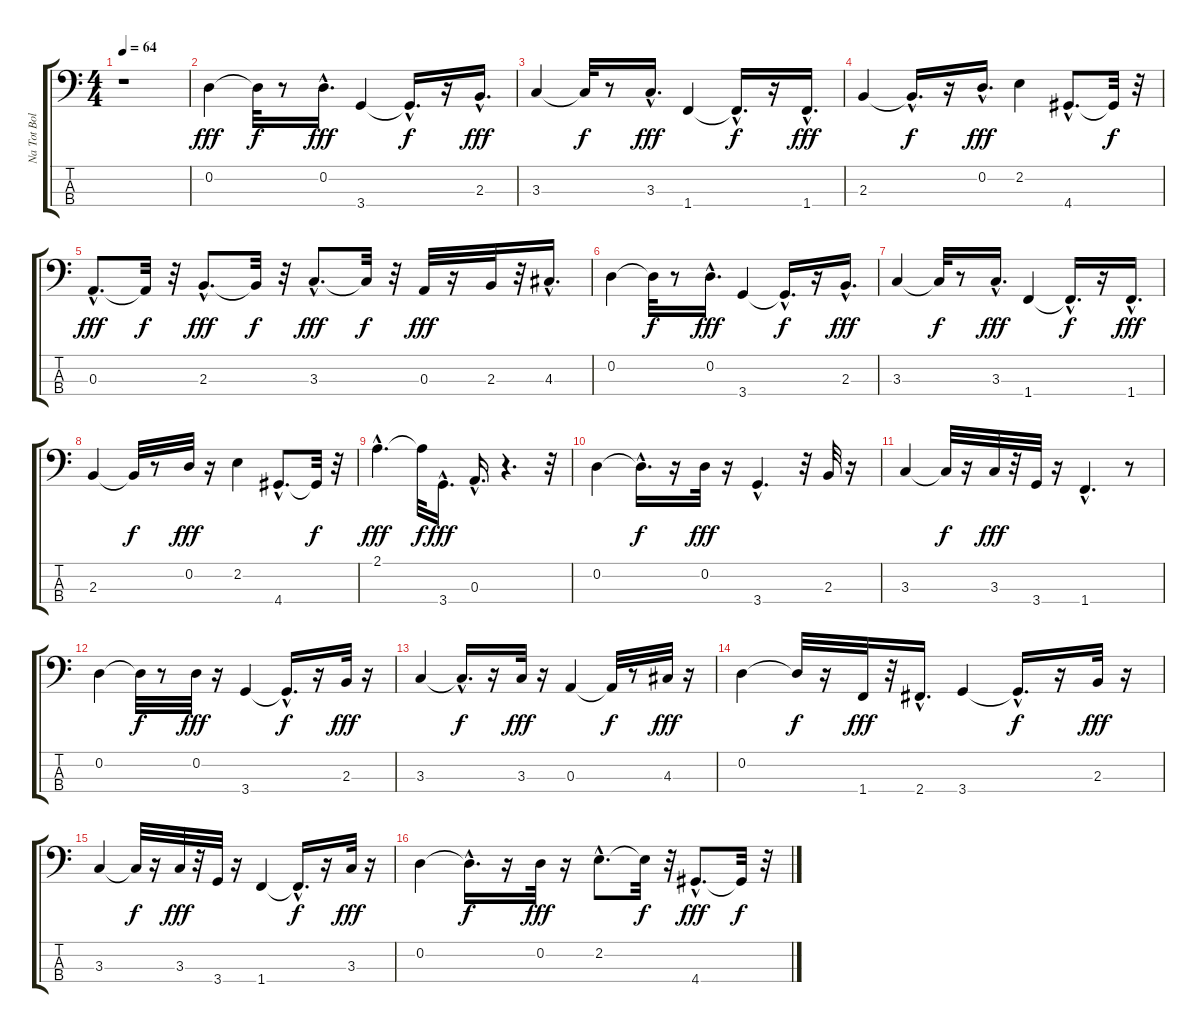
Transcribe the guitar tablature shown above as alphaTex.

\track ("Na Tot Bolshak - A.Pugacheva" "Na Tot Bol") {instrument electricbassfinger}
\staff {score tabs}
\tuning (G2 D2 A1 E1) {hide}
\ts (4 4)
\tempo 64
\clef f4
\ks c
r.1{dy fff instrument electricbassfinger} |
0.2.4 0.2{t}.32{dy f} r.8 0.2{hac}.16{d dy fff} 3.4.4 3.4{hac t}.16{d dy f} r.16 2.3{hac}.16{d dy fff} |
3.3.4 3.3{t}.32{dy f} r.8 3.3{hac}.16{d dy fff} 1.4.4 1.4{hac t}.16{d dy f} r.16 1.4{hac}.16{d dy fff} |
2.3.4 2.3{hac t}.16{d dy f} r.16 0.2{hac}.16{d dy fff} 2.2.4 4.4{hac}.8{d} 4.4{t}.32{dy f} r.32 |
0.3{hac}.8{d dy fff} 0.3{t}.32{dy f} r.32 2.3{hac}.8{d dy fff} 2.3{t}.32{dy f} r.32 3.3{hac}.8{d dy fff} 3.3{t}.32{dy f} r.32 0.3.32{dy fff} r.16 2.3.32 r.32 4.3{hac}.16{d} |
0.2.4 0.2{t}.32{dy f} r.8 0.2{hac}.16{d dy fff} 3.4.4 3.4{hac t}.16{d dy f} r.16 2.3{hac}.16{d dy fff} |
3.3.4 3.3{t}.32{dy f} r.8 3.3{hac}.16{d dy fff} 1.4.4 1.4{hac t}.16{d dy f} r.16 1.4{hac}.16{d dy fff} |
2.3.4 2.3{t}.32{dy f} r.8 0.2.32{dy fff} r.16 2.2.4 4.4{hac}.8{d} 4.4{t}.32{dy f} r.32 |
2.1{hac}.4{d dy fff} 2.1{t}.32{dy f} 3.4{hac}.16{d dy fff} 0.3{hac}.16{d} r.4{d} r.32 |
0.2.4 0.2{hac t}.16{d dy f} r.16 0.2.32{dy fff} r.16 3.4{hac}.4{d} r.32 2.3.32 r.16 |
3.3.4 3.3{t}.32{dy f} r.16 3.3.32{dy fff} r.32 3.4.32 r.16 1.4{hac}.4{d} r.8 |
0.2.4 0.2{t}.32{dy f} r.8 0.2.32{dy fff} r.16 3.4.4 3.4{hac t}.16{d dy f} r.16 2.3.32{dy fff} r.16 |
3.3.4 3.3{hac t}.16{d dy f} r.16 3.3.32{dy fff} r.16 0.3.4 0.3{t}.32{dy f} r.8 4.3.32{dy fff} r.16 |
0.2.4 0.2{t}.32{dy f} r.16 1.4.32{dy fff} r.32 2.4{hac}.16{d} 3.4.4 3.4{hac t}.16{d dy f} r.16 2.3.32{dy fff} r.16 |
3.3.4 3.3{t}.32{dy f} r.16 3.3.32{dy fff} r.32 3.4.32 r.16 1.4.4 1.4{hac t}.16{d dy f} r.16 3.3.32{dy fff} r.16 |
0.2.4 0.2{hac t}.16{d dy f} r.16 0.2.32{dy fff} r.16 2.2{hac}.8{d} 2.2{t}.32{dy f} r.32 4.4{hac}.8{d dy fff} 4.4{t}.32{dy f} r.32
